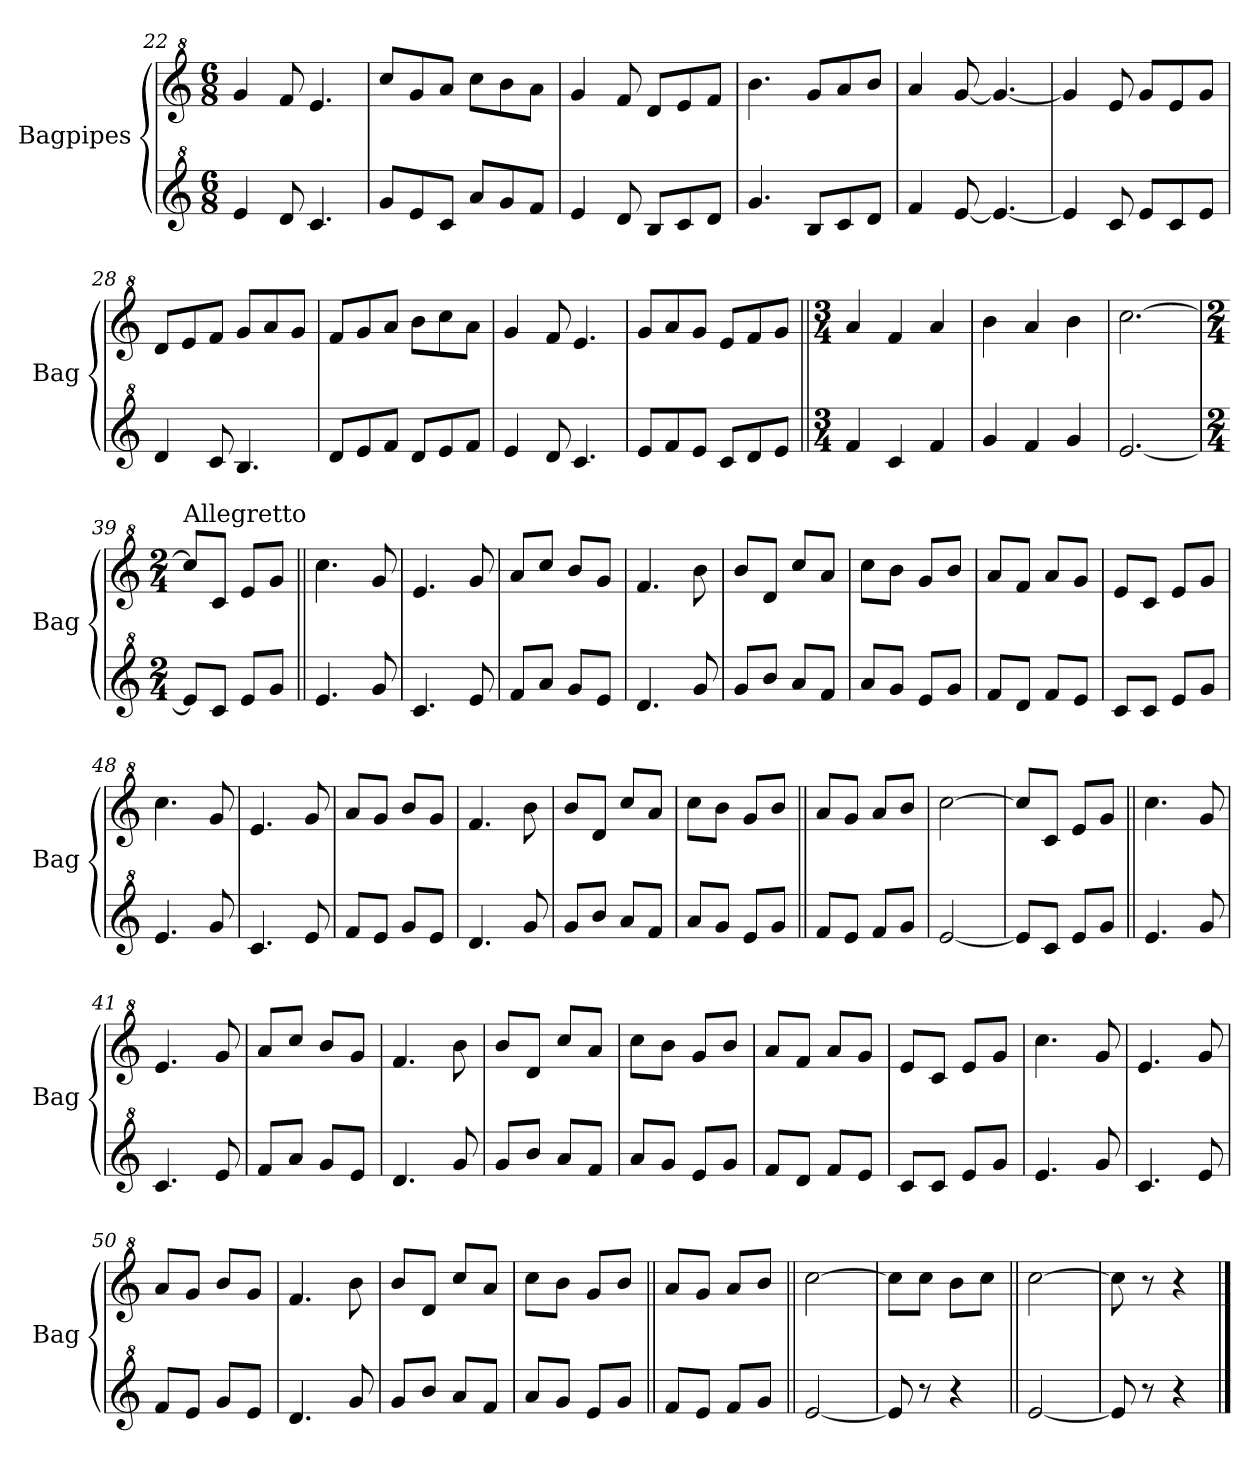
**kern	**kern
*part2	*part1
*staff2	*staff1
*I"Bagpipes	*I"Bagpipes
*I'Bag	*I'Bag
*clefG^2	*clefG^2
*k[]	*k[]
*C:	*C:
*M6/8	*M6/8
=22	=22
4ee/	4gg/
8dd/	8ff/
4.cc/	4.ee/
=23	=23
8gg/L	8ccc/L
8ee/	8gg/
8cc/J	8aa/J
8aa/L	8ccc\L
8gg/	8bb\
8ff/J	8aa\J
=24	=24
4ee/	4gg/
8dd/	8ff/
8b/L	8dd/L
8cc/	8ee/
8dd/J	8ff/J
!!LO:LB:g=z
=25	=25
4.gg/	4.bb\
8b/L	8gg/L
8cc/	8aa/
8dd/J	8bb/J
=26	=26
4ff/	4aa/
[8ee/	[8gg/
4.ee/_	4.gg/_
=27	=27
4ee/]	4gg/]
8cc/	8ee/
8ee/L	8gg/L
8cc/	8ee/
8ee/J	8gg/J
=28	=28
4dd/	8dd/L
.	8ee/
8cc/	8ff/J
4.b/	8gg/L
.	8aa/
.	8gg/J
=29	=29
8dd/L	8ff/L
8ee/	8gg/
8ff/J	8aa/J
8dd/L	8bb\L
8ee/	8ccc\
8ff/J	8aa\J
=30	=30
4ee/	4gg/
8dd/	8ff/
4.cc/	4.ee/
=31	=31
8ee/L	8gg/L
8ff/	8aa/
8ee/J	8gg/J
8cc/L	8ee/L
8dd/	8ff/
8ee/J	8gg/J
=36||	=36||
*M3/4	*M3/4
4ff/	4aa/
4cc/	4ff/
4ff/	4aa/
=37	=37
4gg/	4bb\
4ff/	4aa/
4gg/	4bb\
=38	=38
[2.ee/	[2.ccc\
=39	=39
*M2/4	*M2/4
!	!LO:TX:a:t=Allegretto
8ee/L]	8ccc/L]
8cc/J	8cc/J
8ee/L	8ee/L
8gg/J	8gg/J
=40||	=40||
4.ee/	4.ccc\
8gg/	8gg/
!!LO:PB:g=z
=41	=41
4.cc/	4.ee/
8ee/	8gg/
=42	=42
8ff/L	8aa/L
8aa/J	8ccc/J
8gg/L	8bb/L
8ee/J	8gg/J
=43	=43
4.dd/	4.ff/
8gg/	8bb\
=44	=44
8gg/L	8bb/L
8bb/J	8dd/J
8aa/L	8ccc/L
8ff/J	8aa/J
=45	=45
8aa/L	8ccc\L
8gg/J	8bb\J
8ee/L	8gg/L
8gg/J	8bb/J
=46	=46
8ff/L	8aa/L
8dd/J	8ff/J
8ff/L	8aa/L
8ee/J	8gg/J
=47	=47
8cc/L	8ee/L
8cc/J	8cc/J
8ee/L	8ee/L
8gg/J	8gg/J
=48	=48
4.ee/	4.ccc\
8gg/	8gg/
=49	=49
4.cc/	4.ee/
8ee/	8gg/
=50	=50
8ff/L	8aa/L
8ee/J	8gg/J
8gg/L	8bb/L
8ee/J	8gg/J
!!LO:LB:g=z
=51	=51
4.dd/	4.ff/
8gg/	8bb\
=52	=52
8gg/L	8bb/L
8bb/J	8dd/J
8aa/L	8ccc/L
8ff/J	8aa/J
=53	=53
8aa/L	8ccc\L
8gg/J	8bb\J
8ee/L	8gg/L
8gg/J	8bb/J
=54||	=54||
8ff/L	8aa/L
8ee/J	8gg/J
8ff/L	8aa/L
8gg/J	8bb/J
=55	=55
[2ee/	[2ccc\
=56	=56
8ee/L]	8ccc/L]
8cc/J	8cc/J
8ee/L	8ee/L
8gg/J	8gg/J
=40||	=40||
4.ee/	4.ccc\
8gg/	8gg/
!!LO:PB:g=z
=41	=41
4.cc/	4.ee/
8ee/	8gg/
=42	=42
8ff/L	8aa/L
8aa/J	8ccc/J
8gg/L	8bb/L
8ee/J	8gg/J
=43	=43
4.dd/	4.ff/
8gg/	8bb\
=44	=44
8gg/L	8bb/L
8bb/J	8dd/J
8aa/L	8ccc/L
8ff/J	8aa/J
=45	=45
8aa/L	8ccc\L
8gg/J	8bb\J
8ee/L	8gg/L
8gg/J	8bb/J
=46	=46
8ff/L	8aa/L
8dd/J	8ff/J
8ff/L	8aa/L
8ee/J	8gg/J
=47	=47
8cc/L	8ee/L
8cc/J	8cc/J
8ee/L	8ee/L
8gg/J	8gg/J
=48	=48
4.ee/	4.ccc\
8gg/	8gg/
=49	=49
4.cc/	4.ee/
8ee/	8gg/
=50	=50
8ff/L	8aa/L
8ee/J	8gg/J
8gg/L	8bb/L
8ee/J	8gg/J
!!LO:LB:g=z
=51	=51
4.dd/	4.ff/
8gg/	8bb\
=52	=52
8gg/L	8bb/L
8bb/J	8dd/J
8aa/L	8ccc/L
8ff/J	8aa/J
=53	=53
8aa/L	8ccc\L
8gg/J	8bb\J
8ee/L	8gg/L
8gg/J	8bb/J
=57||	=57||
8ff/L	8aa/L
8ee/J	8gg/J
8ff/L	8aa/L
8gg/J	8bb/J
=58||	=58||
[2ee/	[2ccc\
=59	=59
8ee/]	8ccc\L]
8r	8ccc\J
4r	8bb\L
.	8ccc\J
=60||	=60||
[2ee/	[2ccc\
=61	=61
8ee/]	8ccc\]
8r	8r
4r	4r
==	==
*-	*-
